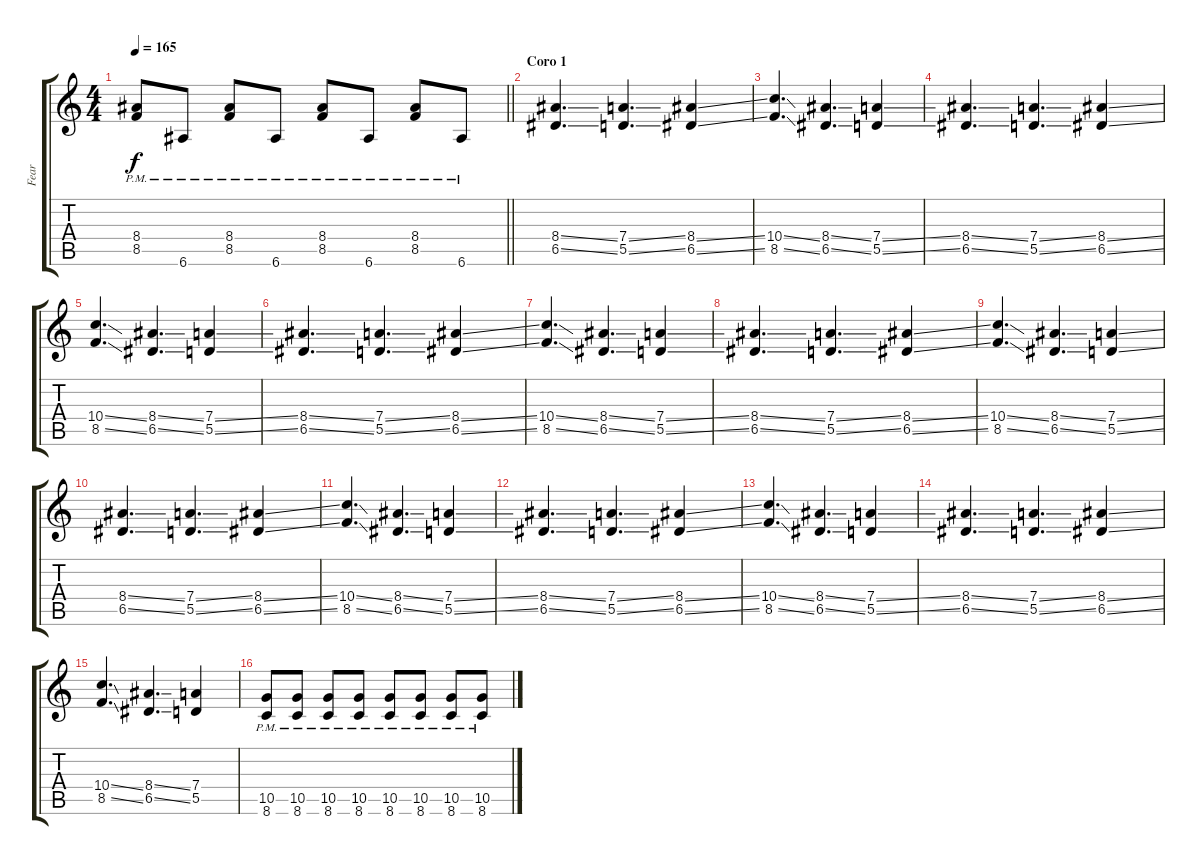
\track ("Fear" "Fear") {instrument distortionguitar}
\staff {score tabs}
\tuning (E4 B3 G3 D3 A2 E2) {hide}
\ts (4 4)
\tempo 165
\clef g2
\barLineRight lightlight
\ks c
(8.4{pm} 8.5{pm}).8{dy f} 6.6{pm}.8 (8.4{pm} 8.5{pm}).8 6.6{pm}.8 (8.4{pm} 8.5{pm}).8 6.6{pm}.8 (8.4{pm} 8.5{pm}).8 6.6{pm}.8 |
\section ("" "Coro 1")
(8.4{ss} 6.5{ss}).4{d} (7.4{ss} 5.5{ss}).4{d} (8.4{ss} 6.5{ss}).4 |
(10.4{ss} 8.5{ss}).4{d} (8.4{ss} 6.5{ss}).4{d} (7.4{ss} 5.5{ss}).4 |
(8.4{ss} 6.5{ss}).4{d} (7.4{ss} 5.5{ss}).4{d} (8.4{ss} 6.5{ss}).4 |
(10.4{ss} 8.5{ss}).4{d} (8.4{ss} 6.5{ss}).4{d} (7.4{ss} 5.5{ss}).4 |
(8.4{ss} 6.5{ss}).4{d} (7.4{ss} 5.5{ss}).4{d} (8.4{ss} 6.5{ss}).4 |
(10.4{ss} 8.5{ss}).4{d} (8.4{ss} 6.5{ss}).4{d} (7.4{ss} 5.5{ss}).4 |
(8.4{ss} 6.5{ss}).4{d} (7.4{ss} 5.5{ss}).4{d} (8.4{ss} 6.5{ss}).4 |
(10.4{ss} 8.5{ss}).4{d} (8.4{ss} 6.5{ss}).4{d} (7.4{ss} 5.5{ss}).4 |
(8.4{ss} 6.5{ss}).4{d} (7.4{ss} 5.5{ss}).4{d} (8.4{ss} 6.5{ss}).4 |
(10.4{ss} 8.5{ss}).4{d} (8.4{ss} 6.5{ss}).4{d} (7.4{ss} 5.5{ss}).4 |
(8.4{ss} 6.5{ss}).4{d} (7.4{ss} 5.5{ss}).4{d} (8.4{ss} 6.5{ss}).4 |
(10.4{ss} 8.5{ss}).4{d} (8.4{ss} 6.5{ss}).4{d} (7.4{ss} 5.5{ss}).4 |
(8.4{ss} 6.5{ss}).4{d} (7.4{ss} 5.5{ss}).4{d} (8.4{ss} 6.5{ss}).4 |
(10.4{ss} 8.5{ss}).4{d} (8.4{ss} 6.5{ss}).4{d} (7.4 5.5).4 |
(10.5{pm} 8.6{pm}).8 (10.5{pm} 8.6{pm}).8 (10.5{pm} 8.6{pm}).8 (10.5{pm} 8.6{pm}).8 (10.5{pm} 8.6{pm}).8 (10.5{pm} 8.6{pm}).8 (10.5{pm} 8.6{pm}).8 (10.5{pm} 8.6{pm}).8
